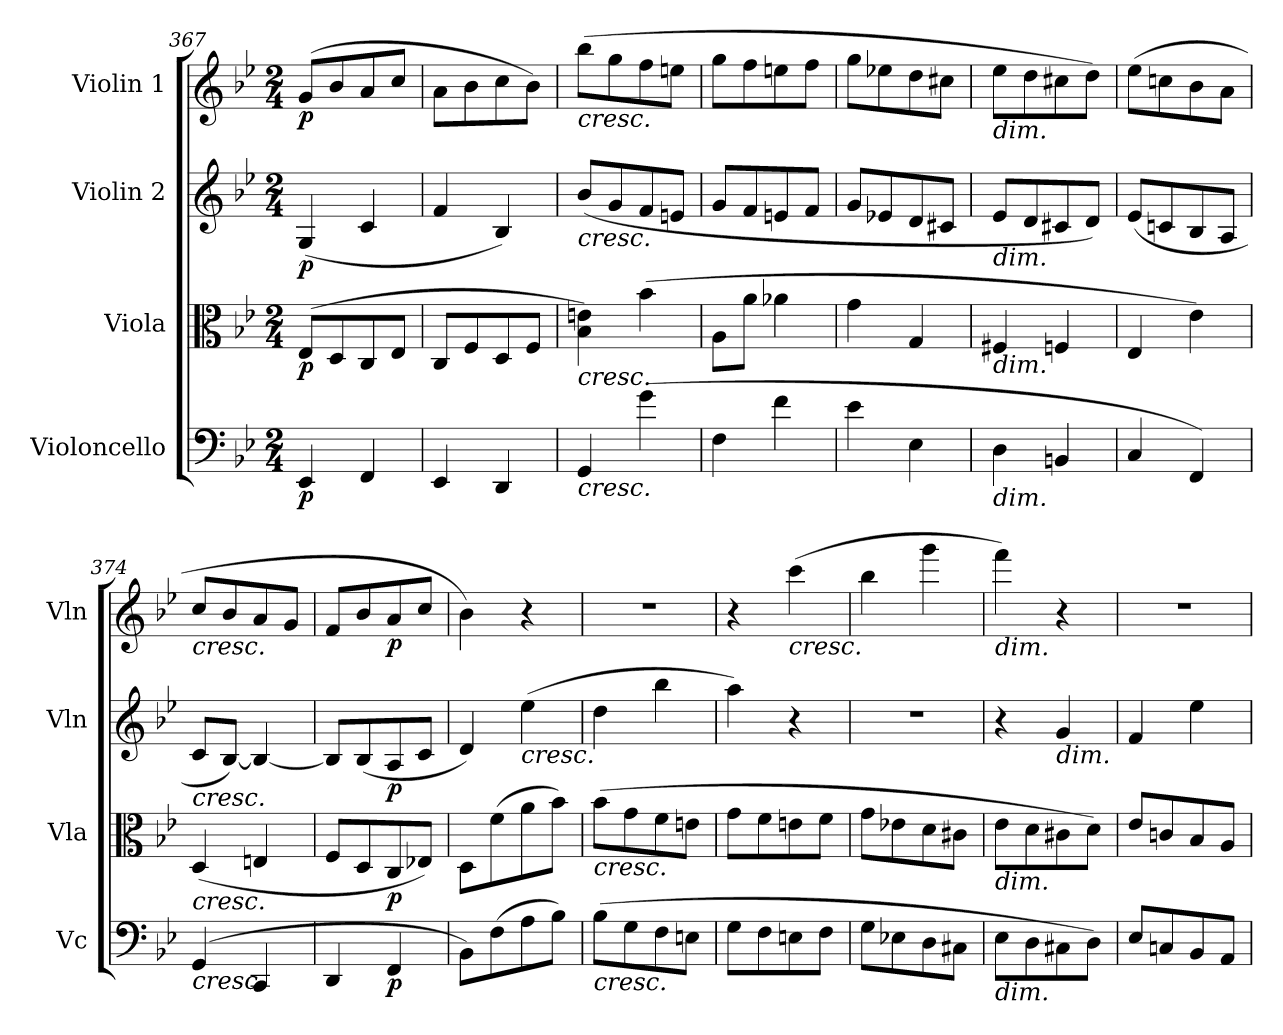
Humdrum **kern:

**kern	**dynam	**kern	**dynam	**kern	**dynam	**kern	**dynam
*part4	*part4	*part3	*part3	*part2	*part2	*part1	*part1
*staff4	*staff4	*staff3	*staff3	*staff2	*staff2	*staff1	*staff1
*I"Violoncello	*	*I"Viola	*	*I"Violin 2	*	*I"Violin 1	*
*I'Vc	*	*I'Vla	*	*I'Vln	*	*I'Vln	*
*clefF4	*	*clefC3	*	*clefG2	*	*clefG2	*
*k[b-e-]	*	*k[b-e-]	*	*k[b-e-]	*	*k[b-e-]	*
*M2/4	*	*M2/4	*	*M2/4	*	*M2/4	*
=367	=367	=367	=367	=367	=367	=367	=367
!	!LO:DY:b	!	!LO:DY:b	!	!LO:DY:b	!	!LO:DY:b
4EE-/	p	(8E-/L	p	(4G/	p	(8g/L	p
.	.	8D/	.	.	.	8b-/	.
4FF/	.	8C/	.	4c/	.	8a/	.
.	.	8E-/J	.	.	.	8cc/J	.
=368	=368	=368	=368	=368	=368	=368	=368
4EE-/	.	8C/L	.	4f/	.	8a\L	.
.	.	8F/	.	.	.	8b-\	.
4DD/	.	8D/	.	4B-/)	.	8cc\	.
.	.	8F/J	.	.	.	8b-\J)	.
=369	=369	=369	=369	=369	=369	=369	=369
!	!	!	!	!	!	!LO:TX:b:i:t=cresc.	!
!	!	!	!	!LO:TX:b:i:t=cresc.	!	!	!
!	!	!LO:TX:b:i:t=cresc.	!	!	!	!	!
!LO:TX:b:i:t=cresc.	!	!	!	!	!	!	!
4GG/	.	4B-\ 4en\)	.	(8b-/L	.	(8bb-\L	.
.	.	.	.	8g/	.	8gg\	.
(4g\	.	(4b-\	.	8f/	.	8ff\	.
.	.	.	.	8en/J	.	8een\J	.
=370	=370	=370	=370	=370	=370	=370	=370
4F\	.	8A\L	.	8g/L	.	8gg\L	.
.	.	8a\J	.	8f/	.	8ff\	.
4f\	.	4a-X\	.	8en/	.	8een\	.
.	.	.	.	8f/J	.	8ff\J	.
=371	=371	=371	=371	=371	=371	=371	=371
4e-\	.	4g\	.	8g/L	.	8gg\L	.
.	.	.	.	8e-X/	.	8ee-X\	.
4E-\	.	4G/	.	8d/	.	8dd\	.
.	.	.	.	8c#X/J	.	8cc#X\J	.
=372	=372	=372	=372	=372	=372	=372	=372
!	!	!	!	!	!	!LO:TX:b:i:t=dim.	!
!	!	!	!	!LO:TX:b:i:t=dim.	!	!	!
!	!	!LO:TX:b:i:t=dim.	!	!	!	!	!
!LO:TX:b:i:t=dim.	!	!	!	!	!	!	!
4D\	.	4F#X/	.	8e-/L	.	8ee-\L	.
.	.	.	.	8d/	.	8dd\	.
4BBn/	.	4Fn/	.	8c#X/	.	8cc#X\	.
.	.	.	.	8d/J)	.	8dd\J)	.
!!LO:LB:g=z
=373	=373	=373	=373	=373	=373	=373	=373
4C/	.	4E-/	.	(8e-/L	.	(8ee-\L	.
.	.	.	.	8cn/	.	8ccn\	.
4FF/)	.	4e-\)	.	8B-/	.	8b-\	.
.	.	.	.	8A/J	.	8a\J	.
=374	=374	=374	=374	=374	=374	=374	=374
!	!	!	!	!	!	!LO:TX:b:i:t=cresc.	!
!	!	!	!	!LO:TX:b:i:t=cresc.	!	!	!
!	!	!LO:TX:b:i:t=cresc.	!	!	!	!	!
!LO:TX:b:i:t=cresc.	!	!	!	!	!	!	!
(4GG/	.	(4D/	.	8c/L	.	8cc/L	.
.	.	.	.	[8B-/J)	.	8b-/	.
4CC/	.	4En/	.	4B-/_	.	8a/	.
.	.	.	.	.	.	8g/J	.
=375	=375	=375	=375	=375	=375	=375	=375
4DD/	.	8F/L	.	8B-/L]	.	8f/L	.
.	.	8D/	.	(8B-/	.	8b-/	.
!	!LO:DY:b	!	!LO:DY:b	!	!LO:DY:b	!	!LO:DY:b
4FF/	p	8C/	p	8A/	p	8a/	p
.	.	8E-X/J)	.	8c/J	.	8cc/J	.
=376	=376	=376	=376	=376	=376	=376	=376
8BB-\L)	.	8D\L	.	4d/)	.	4b-\)	.
(8F\	.	(8f\	.	.	.	.	.
!	!	!	!	!LO:TX:b:i:t=cresc.	!	!	!
8A\	.	8a\	.	(4ee-\	.	4r	.
8B-\J)	.	8b-\J)	.	.	.	.	.
=377	=377	=377	=377	=377	=377	=377	=377
!	!	!LO:TX:b:i:t=cresc.	!	!	!	!	!
!LO:TX:b:i:t=cresc.	!	!	!	!	!	!	!
(8B-\L	.	(8b-\L	.	4dd\	.	2r	.
8G\	.	8g\	.	.	.	.	.
8F\	.	8f\	.	4bb-\	.	.	.
8En\J	.	8en\J	.	.	.	.	.
=378	=378	=378	=378	=378	=378	=378	=378
8G\L	.	8g\L	.	4aa\)	.	4r	.
8F\	.	8f\	.	.	.	.	.
!	!	!	!	!	!	!LO:TX:b:i:t=cresc.	!
8En\	.	8en\	.	4r	.	(4ccc\	.
8F\J	.	8f\J	.	.	.	.	.
=379	=379	=379	=379	=379	=379	=379	=379
8G\L	.	8g\L	.	2r	.	4bb-\	.
8E-X\	.	8e-X\	.	.	.	.	.
8D\	.	8d\	.	.	.	4ggg\	.
8C#X\J	.	8c#X\J	.	.	.	.	.
=380	=380	=380	=380	=380	=380	=380	=380
!	!	!	!	!	!	!LO:TX:b:i:t=dim.	!
!	!	!LO:TX:b:i:t=dim.	!	!	!	!	!
!LO:TX:b:i:t=dim.	!	!	!	!	!	!	!
8E-\L	.	8e-\L	.	4r	.	4fff\)	.
8D\	.	8d\	.	.	.	.	.
!	!	!	!	!LO:TX:b:i:t=dim.	!	!	!
8C#X\	.	8c#X\	.	4g/	.	4r	.
8D\J)	.	8d\J)	.	.	.	.	.
=381	=381	=381	=381	=381	=381	=381	=381
8E-/L	.	8e-/L	.	4f/	.	2r	.
8Cn/	.	8cn/	.	.	.	.	.
8BB-/	.	8B-/	.	4ee-\	.	.	.
8AA/J	.	8A/J	.	.	.	.	.
=	=	=	=	=	=	=	=
*-	*-	*-	*-	*-	*-	*-	*-
